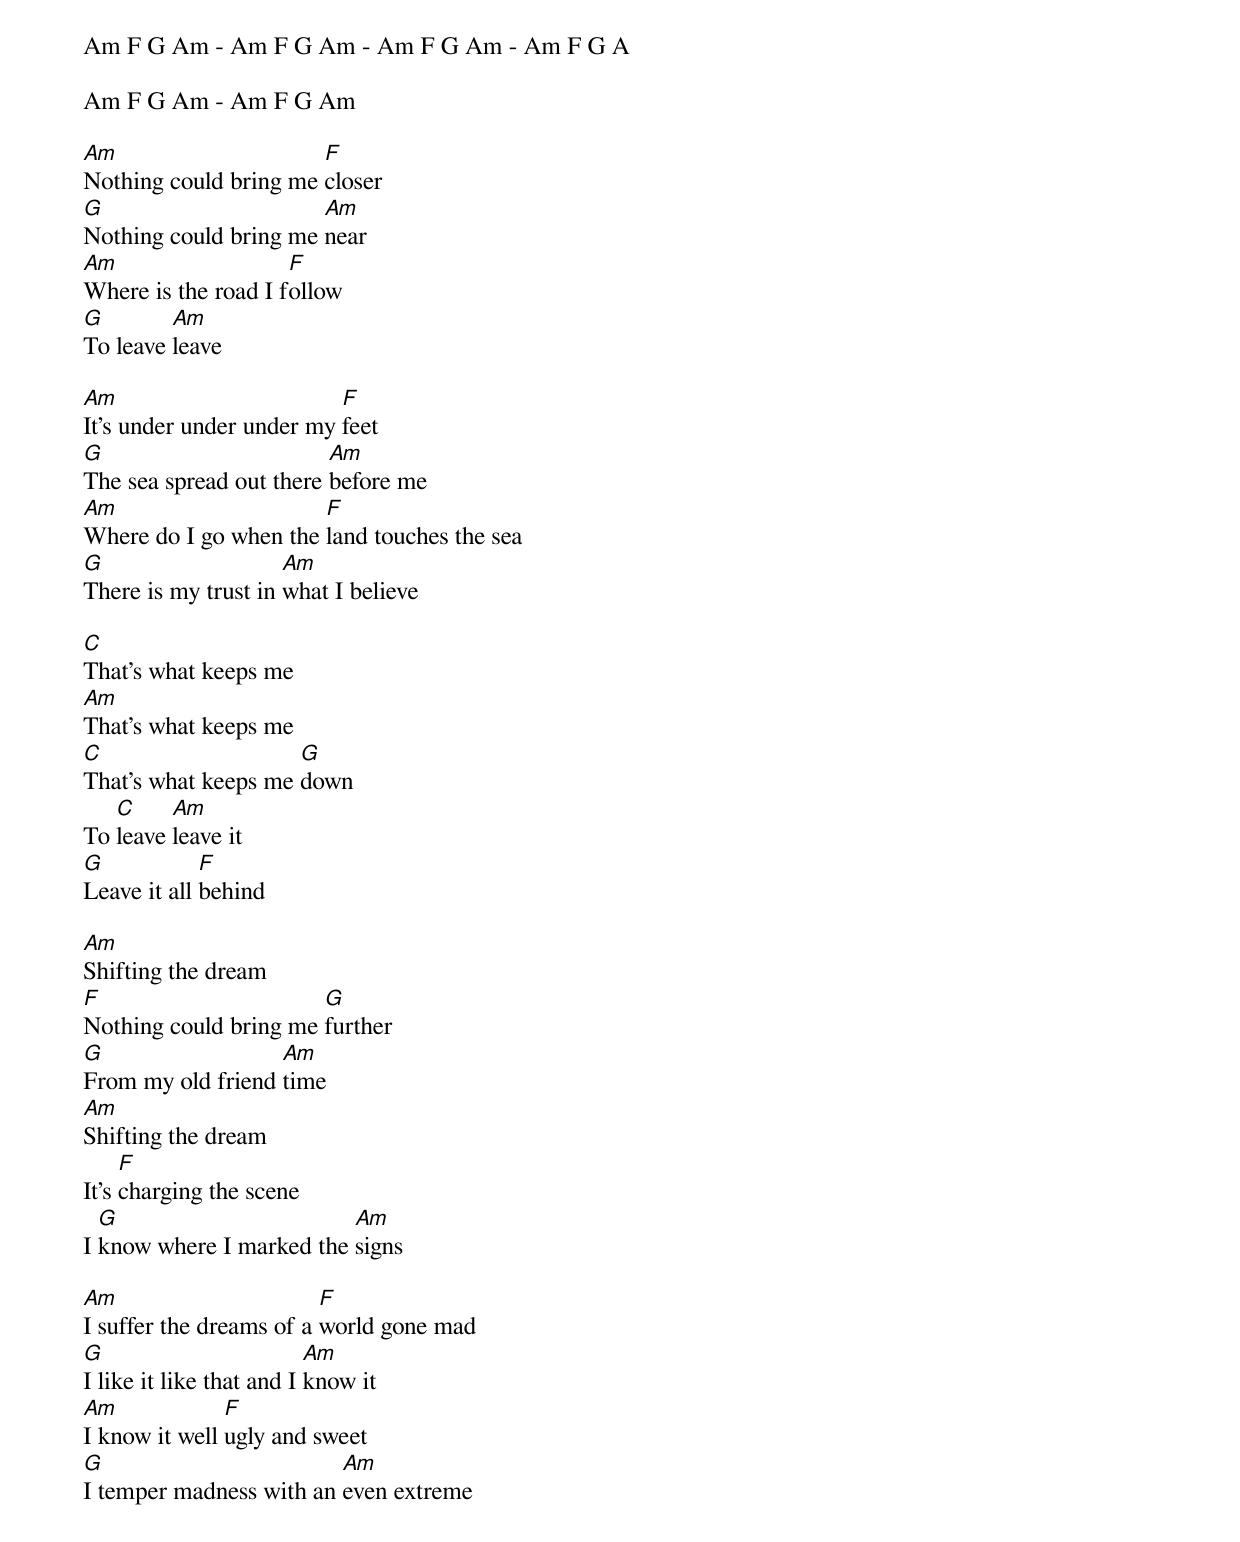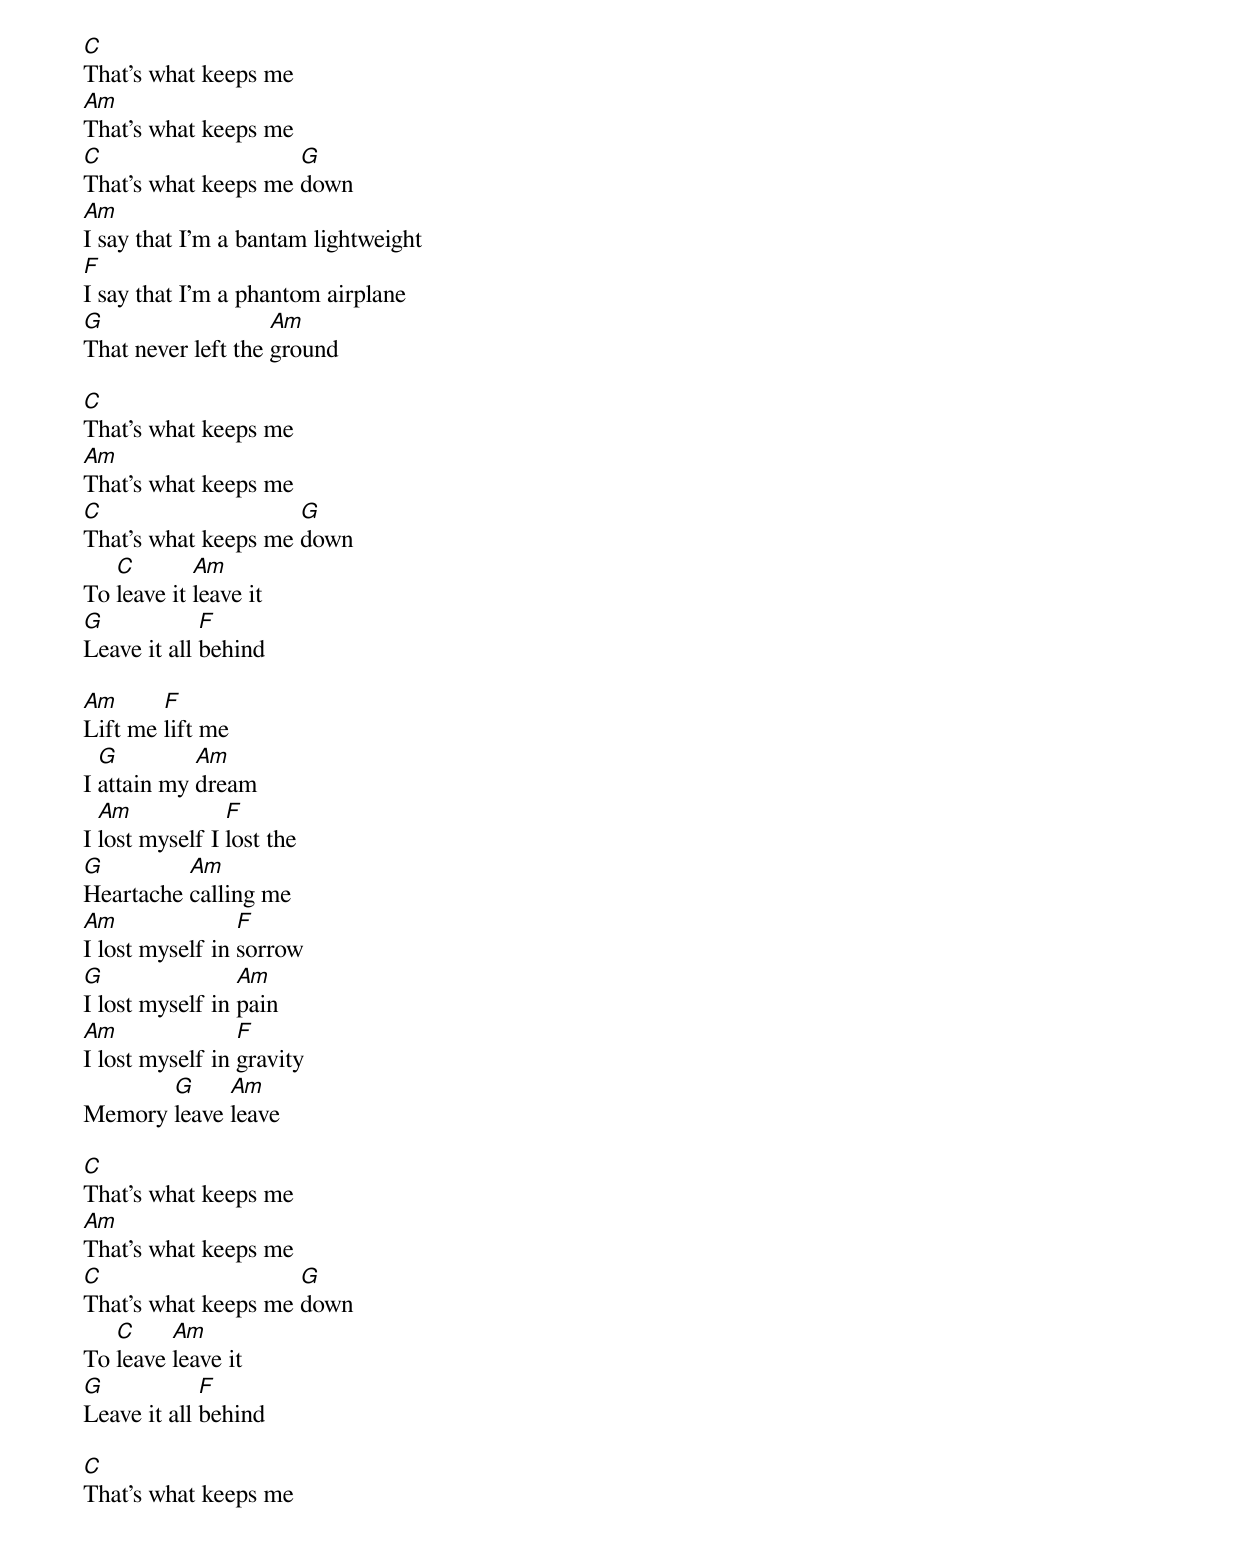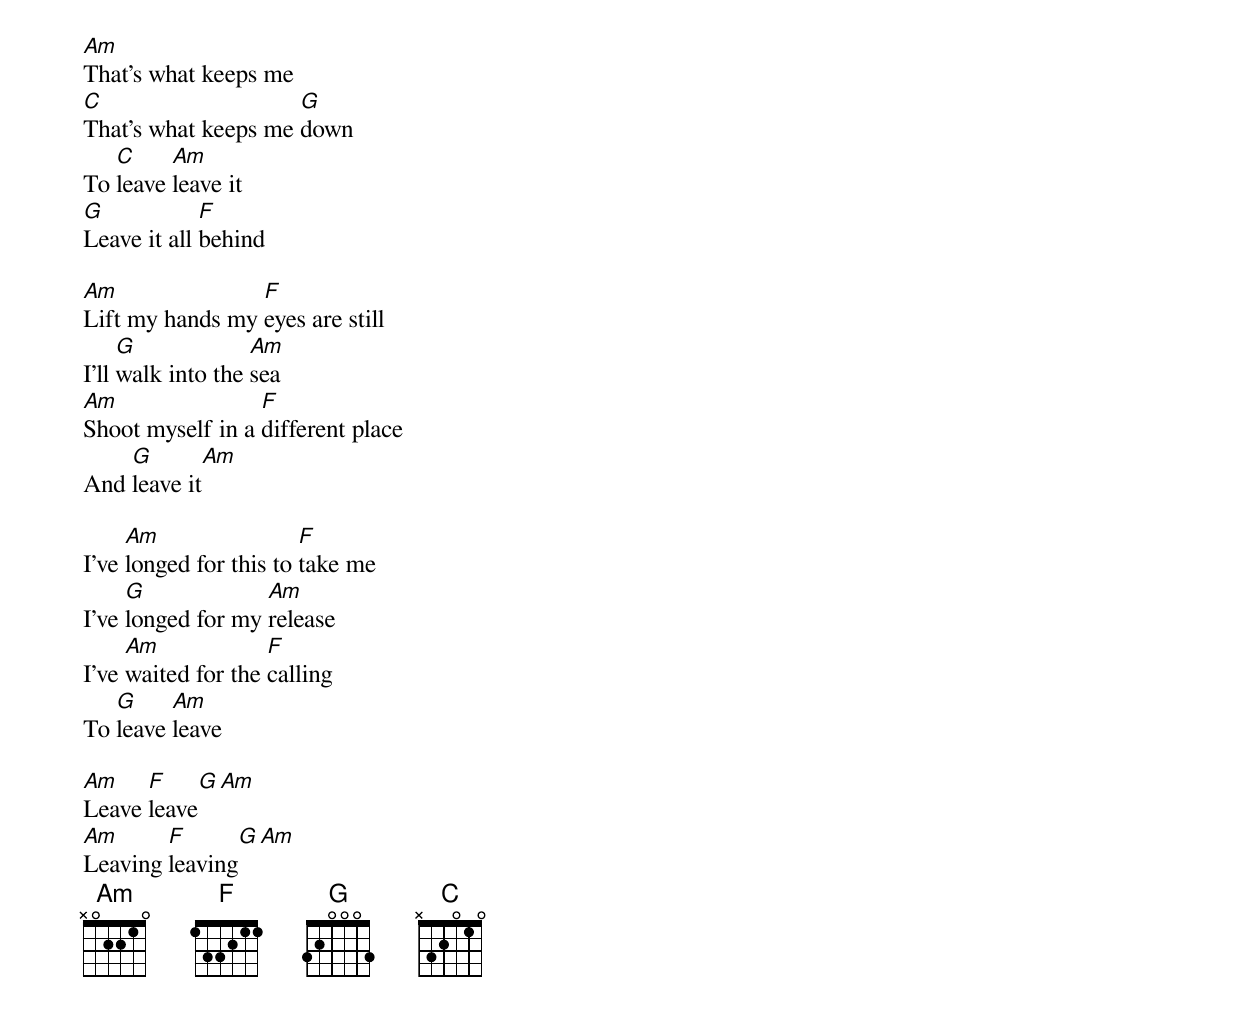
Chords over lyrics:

Am F G Am - Am F G Am - Am F G Am - Am F G A

Am F G Am - Am F G Am

Am                     F
Nothing could bring me closer
G                      Am
Nothing could bring me near
Am                   F
Where is the road I follow
G        Am
To leave leave

Am                        F
It's under under under my feet
G                        Am
The sea spread out there before me
Am                     F
Where do I go when the land touches the sea
G                    Am
There is my trust in what I believe

C
That's what keeps me
Am
That's what keeps me
C                    G
That's what keeps me down
   C     Am
To leave leave it
G            F
Leave it all behind

Am
Shifting the dream
F                      G
Nothing could bring me further
G                  Am
From my old friend time
Am
Shifting the dream
     F
It's charging the scene
  G                       Am
I know where I marked the signs

Am                       F
I suffer the dreams of a world gone mad
G                         Am
I like it like that and I know it
Am             F
I know it well ugly and sweet
G                        Am
I temper madness with an even extreme

C
That's what keeps me
Am
That's what keeps me
C                    G
That's what keeps me down
Am
I say that I'm a bantam lightweight
F
I say that I'm a phantom airplane
G                   Am
That never left the ground

C
That's what keeps me
Am
That's what keeps me
C                    G
That's what keeps me down
   C        Am
To leave it leave it
G            F
Leave it all behind

Am      F
Lift me lift me
  G         Am
I attain my dream
  Am            F
I lost myself I lost the
G         Am
Heartache calling me
Am               F
I lost myself in sorrow
G                Am
I lost myself in pain
Am               F
I lost myself in gravity
       G     Am
Memory leave leave

C
That's what keeps me
Am
That's what keeps me
C                    G
That's what keeps me down
   C     Am
To leave leave it
G            F
Leave it all behind

C
That's what keeps me
Am
That's what keeps me
C                    G
That's what keeps me down
   C     Am
To leave leave it
G            F
Leave it all behind

Am               F
Lift my hands my eyes are still
     G             Am
I'll walk into the sea
Am                F
Shoot myself in a different place
    G        Am
And leave it

     Am                 F
I've longed for this to take me
     G             Am
I've longed for my release
     Am             F
I've waited for the calling
   G     Am
To leave leave

Am    F    G Am
Leave leave
Am      F      G Am
Leaving leaving
